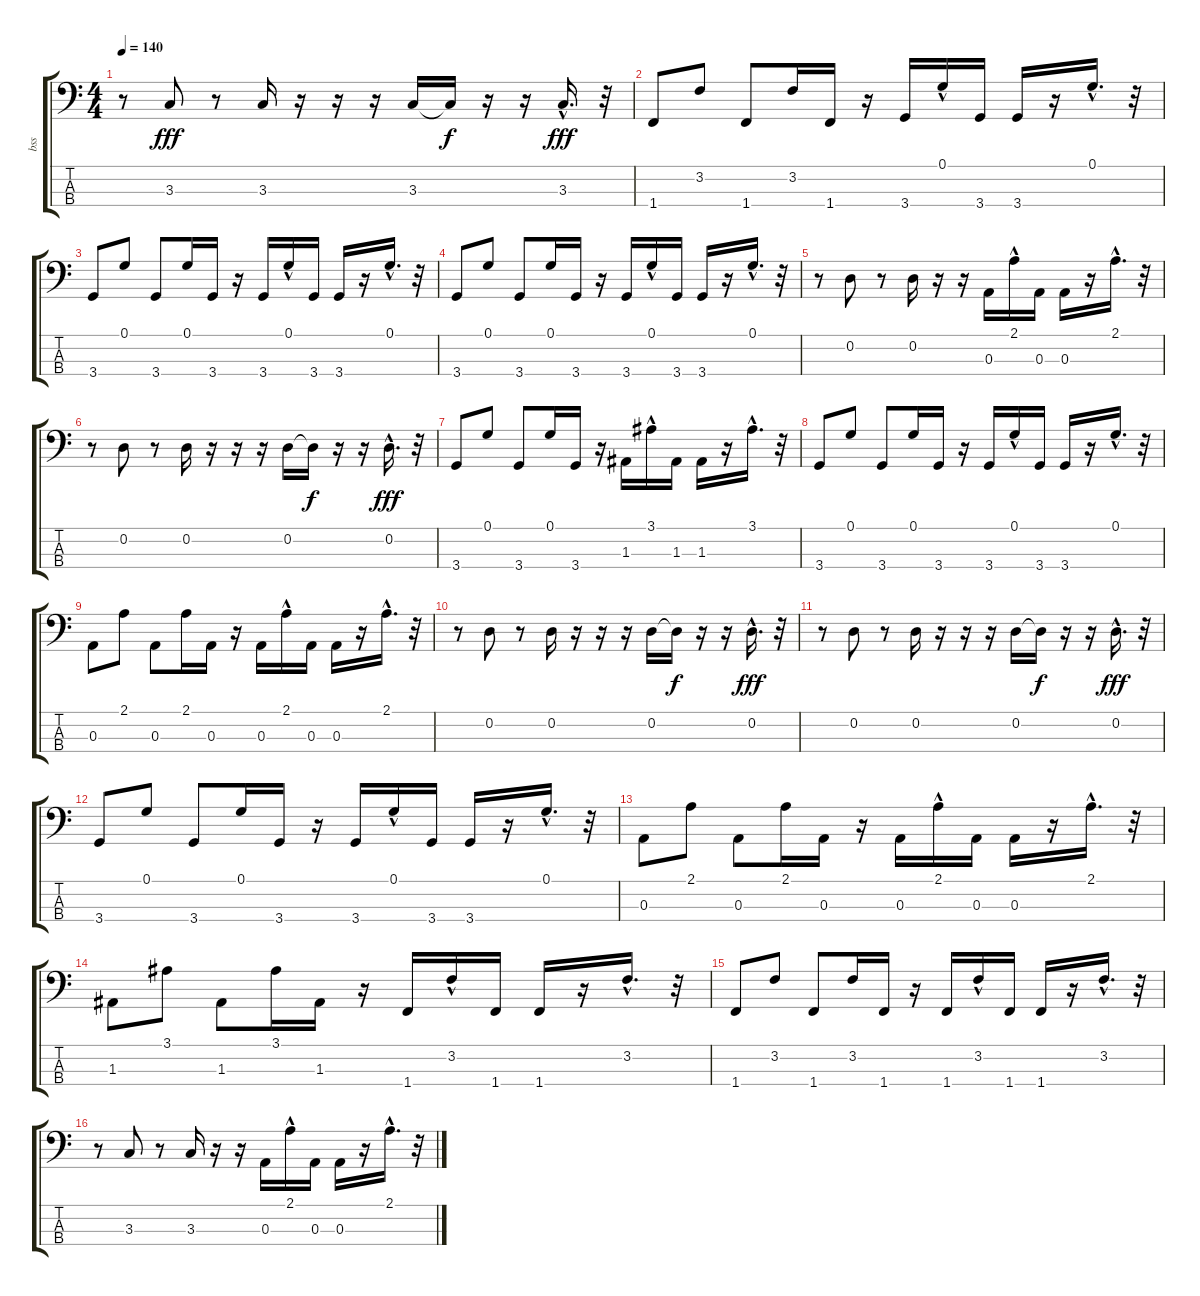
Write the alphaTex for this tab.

\track ("bss" "bss") {instrument synthbass1}
\staff {score tabs}
\tuning (G2 D2 A1 E1) {hide}
\ts (4 4)
\tempo 140
\clef f4
\ks c
r.8{dy fff} 3.3.8 r.8 3.3.16 r.16 r.16 r.16 3.3.16 3.3{t}.16{dy f} r.16 r.16 3.3{hac}.16{d dy fff} r.32 |
1.4.8 3.2.8 1.4.8 3.2.16 1.4.16 r.16 3.4.16 0.1{hac}.16 3.4.16 3.4.16 r.16 0.1{hac}.16{d} r.32 |
3.4.8 0.1.8 3.4.8 0.1.16 3.4.16 r.16 3.4.16 0.1{hac}.16 3.4.16 3.4.16 r.16 0.1{hac}.16{d} r.32 |
3.4.8 0.1.8 3.4.8 0.1.16 3.4.16 r.16 3.4.16 0.1{hac}.16 3.4.16 3.4.16 r.16 0.1{hac}.16{d} r.32 |
r.8 0.2.8 r.8 0.2.16 r.16 r.16 0.3.16 2.1{hac}.16 0.3.16 0.3.16 r.16 2.1{hac}.16{d} r.32 |
r.8 0.2.8 r.8 0.2.16 r.16 r.16 r.16 0.2.16 0.2{t}.16{dy f} r.16 r.16 0.2{hac}.16{d dy fff} r.32 |
3.4.8 0.1.8 3.4.8 0.1.16 3.4.16 r.16 1.3.16 3.1{hac}.16 1.3.16 1.3.16 r.16 3.1{hac}.16{d} r.32 |
3.4.8 0.1.8 3.4.8 0.1.16 3.4.16 r.16 3.4.16 0.1{hac}.16 3.4.16 3.4.16 r.16 0.1{hac}.16{d} r.32 |
0.3.8 2.1.8 0.3.8 2.1.16 0.3.16 r.16 0.3.16 2.1{hac}.16 0.3.16 0.3.16 r.16 2.1{hac}.16{d} r.32 |
r.8 0.2.8 r.8 0.2.16 r.16 r.16 r.16 0.2.16 0.2{t}.16{dy f} r.16 r.16 0.2{hac}.16{d dy fff} r.32 |
r.8 0.2.8 r.8 0.2.16 r.16 r.16 r.16 0.2.16 0.2{t}.16{dy f} r.16 r.16 0.2{hac}.16{d dy fff} r.32 |
3.4.8 0.1.8 3.4.8 0.1.16 3.4.16 r.16 3.4.16 0.1{hac}.16 3.4.16 3.4.16 r.16 0.1{hac}.16{d} r.32 |
0.3.8 2.1.8 0.3.8 2.1.16 0.3.16 r.16 0.3.16 2.1{hac}.16 0.3.16 0.3.16 r.16 2.1{hac}.16{d} r.32 |
1.3.8 3.1.8 1.3.8 3.1.16 1.3.16 r.16 1.4.16 3.2{hac}.16 1.4.16 1.4.16 r.16 3.2{hac}.16{d} r.32 |
1.4.8 3.2.8 1.4.8 3.2.16 1.4.16 r.16 1.4.16 3.2{hac}.16 1.4.16 1.4.16 r.16 3.2{hac}.16{d} r.32 |
r.8 3.3.8 r.8 3.3.16 r.16 r.16 0.3.16 2.1{hac}.16 0.3.16 0.3.16 r.16 2.1{hac}.16{d} r.32
